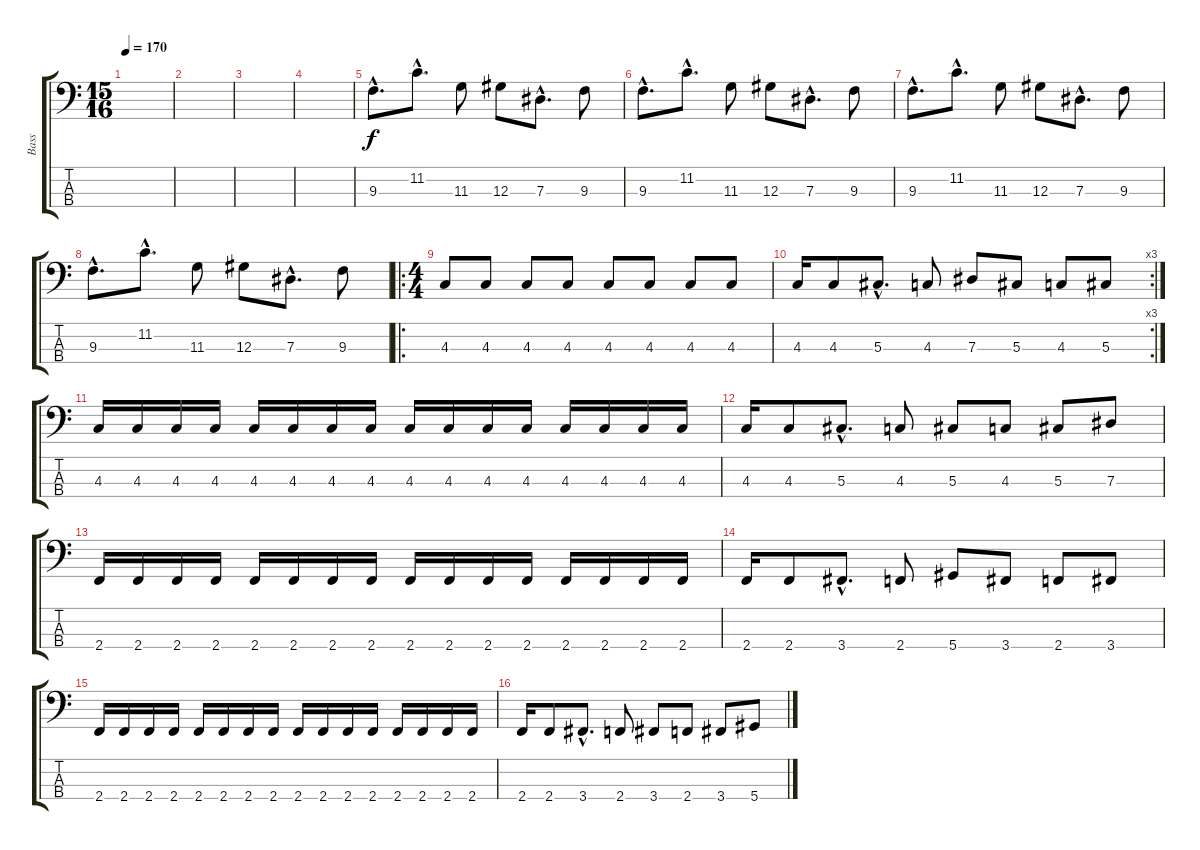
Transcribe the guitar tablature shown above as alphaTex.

\track ("Bass" "Bass") {instrument electricbassfinger}
\staff {score tabs}
\tuning (Gb2 Db2 Ab1 Eb1) {hide}
\ts (15 16)
\tempo 170
\clef f4
\ks c
|
|
|
|
9.3{hac}.8{d} 11.2{hac}.8{d} 11.3.8 12.3.8 7.3{hac}.8{d} 9.3.8 |
9.3{hac}.8{d} 11.2{hac}.8{d} 11.3.8 12.3.8 7.3{hac}.8{d} 9.3.8 |
9.3{hac}.8{d} 11.2{hac}.8{d} 11.3.8 12.3.8 7.3{hac}.8{d} 9.3.8 |
9.3{hac}.8{d} 11.2{hac}.8{d} 11.3.8 12.3.8 7.3{hac}.8{d} 9.3.8 |
\ro
\ts (4 4)
4.3.8 4.3.8 4.3.8 4.3.8 4.3.8 4.3.8 4.3.8 4.3.8 |
\rc 3
4.3.16 4.3.8 5.3{hac}.8{d} 4.3.8 7.3.8 5.3.8 4.3.8 5.3.8 |
4.3.16 4.3.16 4.3.16 4.3.16 4.3.16 4.3.16 4.3.16 4.3.16 4.3.16 4.3.16 4.3.16 4.3.16 4.3.16 4.3.16 4.3.16 4.3.16 |
4.3.16 4.3.8 5.3{hac}.8{d} 4.3.8 5.3.8 4.3.8 5.3.8 7.3.8 |
2.4.16 2.4.16 2.4.16 2.4.16 2.4.16 2.4.16 2.4.16 2.4.16 2.4.16 2.4.16 2.4.16 2.4.16 2.4.16 2.4.16 2.4.16 2.4.16 |
2.4.16 2.4.8 3.4{hac}.8{d} 2.4.8 5.4.8 3.4.8 2.4.8 3.4.8 |
2.4.16 2.4.16 2.4.16 2.4.16 2.4.16 2.4.16 2.4.16 2.4.16 2.4.16 2.4.16 2.4.16 2.4.16 2.4.16 2.4.16 2.4.16 2.4.16 |
2.4.16 2.4.8 3.4{hac}.8{d} 2.4.8 3.4.8 2.4.8 3.4.8 5.4.8
